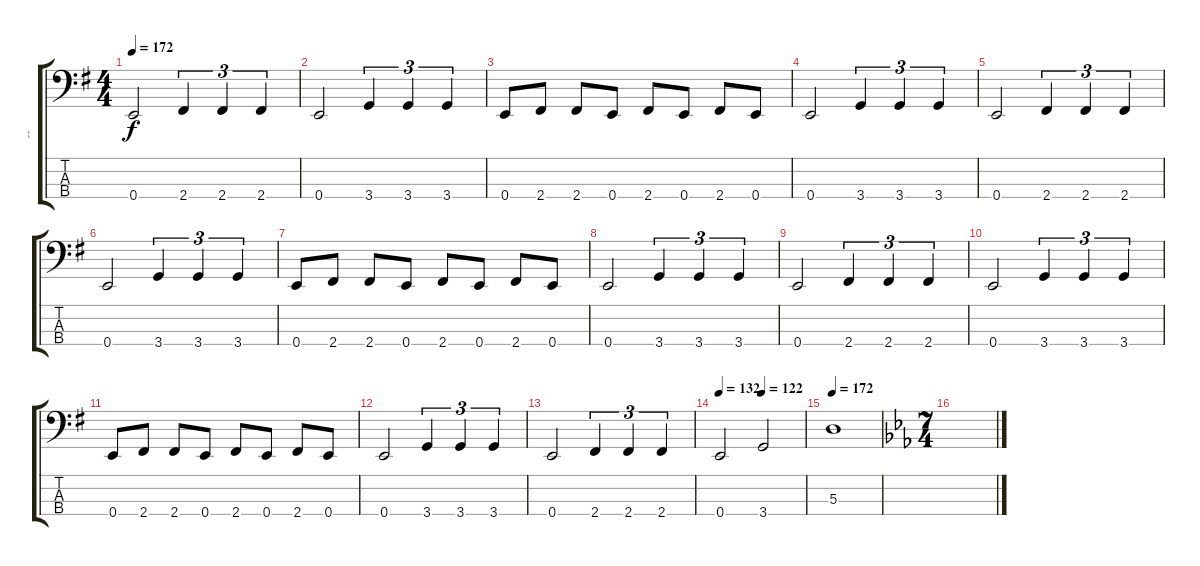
\track ("--" "--") {instrument fretlessbass}
\staff {score tabs}
\tuning (G2 D2 A1 E1) {hide}
\ts (4 4)
\tempo 172
\clef f4
\ks g
0.4.2{dy f} 2.4.4{tu (3 2)} 2.4.4{tu (3 2)} 2.4.4{tu (3 2)} |
0.4.2 3.4.4{tu (3 2)} 3.4.4{tu (3 2)} 3.4.4{tu (3 2)} |
0.4.8 2.4.8 2.4.8 0.4.8 2.4.8 0.4.8 2.4.8 0.4.8 |
0.4.2 3.4.4{tu (3 2)} 3.4.4{tu (3 2)} 3.4.4{tu (3 2)} |
0.4.2 2.4.4{tu (3 2)} 2.4.4{tu (3 2)} 2.4.4{tu (3 2)} |
0.4.2 3.4.4{tu (3 2)} 3.4.4{tu (3 2)} 3.4.4{tu (3 2)} |
0.4.8 2.4.8 2.4.8 0.4.8 2.4.8 0.4.8 2.4.8 0.4.8 |
0.4.2 3.4.4{tu (3 2)} 3.4.4{tu (3 2)} 3.4.4{tu (3 2)} |
0.4.2 2.4.4{tu (3 2)} 2.4.4{tu (3 2)} 2.4.4{tu (3 2)} |
0.4.2 3.4.4{tu (3 2)} 3.4.4{tu (3 2)} 3.4.4{tu (3 2)} |
0.4.8 2.4.8 2.4.8 0.4.8 2.4.8 0.4.8 2.4.8 0.4.8 |
0.4.2 3.4.4{tu (3 2)} 3.4.4{tu (3 2)} 3.4.4{tu (3 2)} |
0.4.2 2.4.4{tu (3 2)} 2.4.4{tu (3 2)} 2.4.4{tu (3 2)} |
\tempo 132
\tempo (122 0.5)
0.4.2 3.4.2 |
\tempo 172
5.3.1 |
\ts (7 4)
\ks eb
